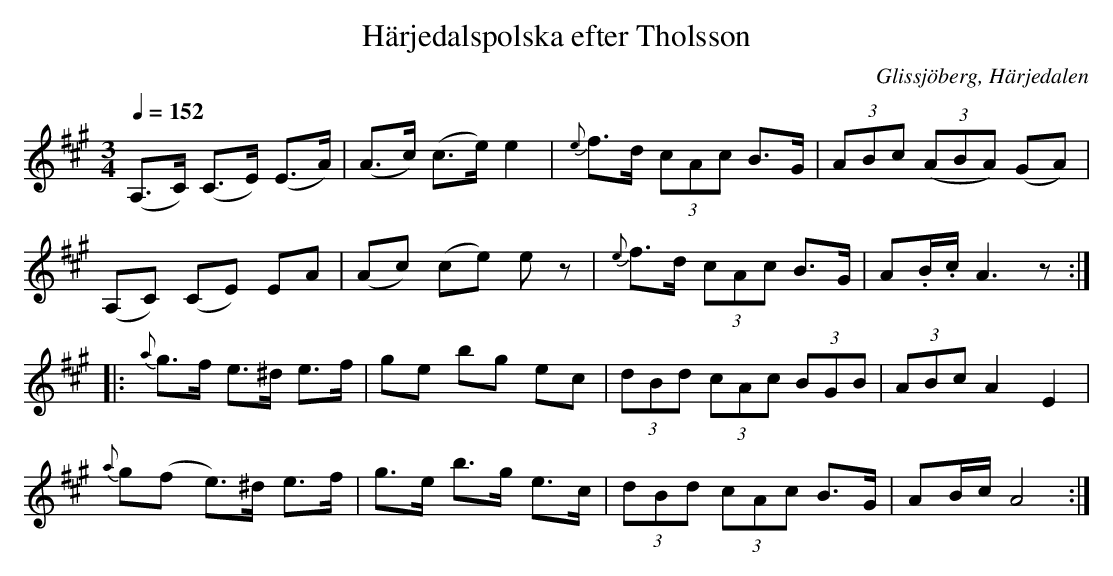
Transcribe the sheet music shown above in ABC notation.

X:1
T:Härjedalspolska efter Tholsson
O:Glissjöberg, Härjedalen
M:3/4
L:1/8
Q:1/4=152
K:A
(A,>C) (C>E) (E>A)|(A>c) (c>e) e2|{e}f>d (3cAc B>G|(3ABc ((3ABA) (GA)|!
(A,C) (CE) EA |(Ac) (ce) ez |{e}f>d (3cAc B>G|A.B/.c/ A3z::!
{a}g>f e>^d e>f|ge bg ec|(3dBd (3cAc (3BGB|(3ABc A2 E2|!
{a}g(f e>)^d e>f|g>e b>g e>c|(3dBd (3cAc B>G|AB/c/ A4:|]
